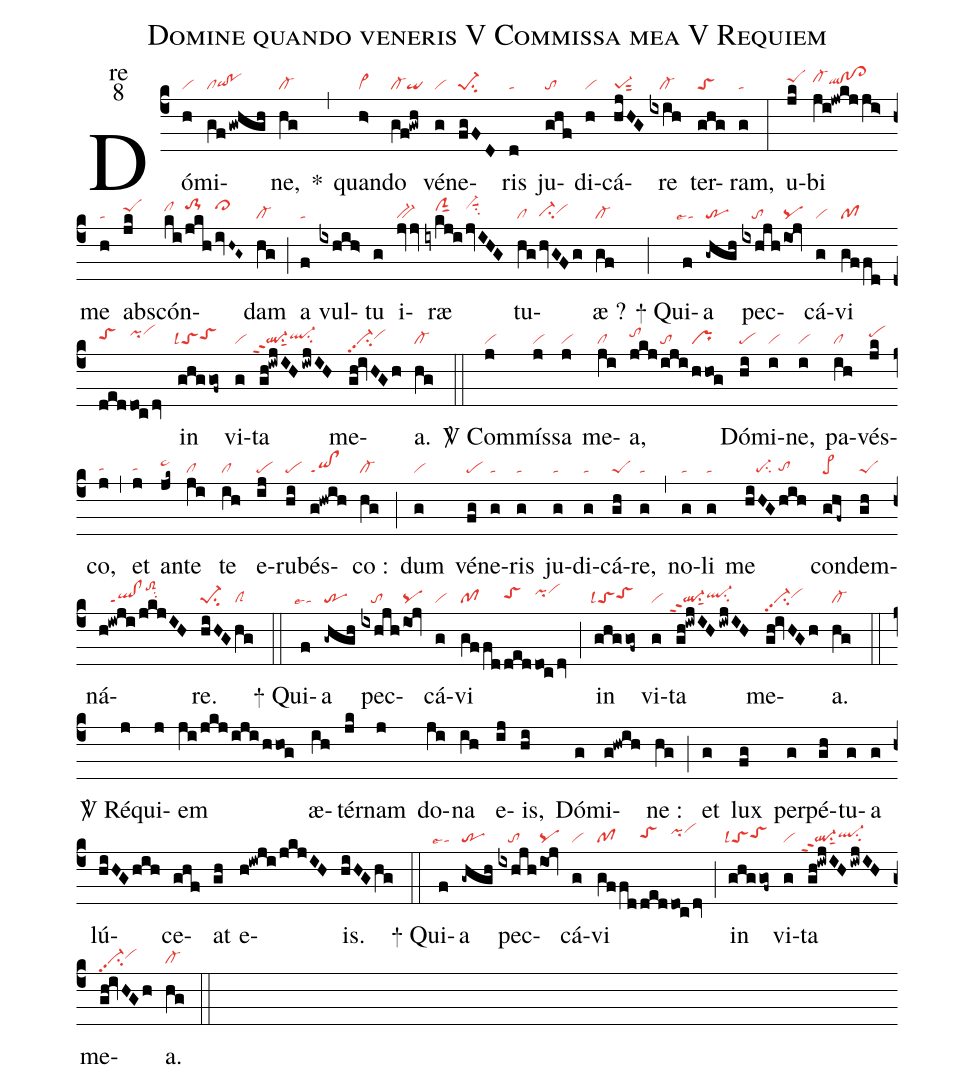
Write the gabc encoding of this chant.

name:Domine quando veneris V Commissa mea V Requiem;
office-part:re;
mode:8;
nabc-lines:1;
%%
(c4)
Dó(h|vi)mi(gf/gwhgh|clqihg!pohg)ne,(hg|cl-) <sp>*</sp>(,)
quan(h>|vi>)do(gf!gwh|cl-qi) vé(g|vi)ne(fgFD|pe-1su2)ris(d|ta) ju(ghf|to)di(h|vi)cá(hjHG|pe-1sut2)re(ixih|///cl-) ter(ghg|toS)ram,(g|ta) (:)
u(jk|peShi)bi(ji!jwkj/ji>|cl-hiqlhh!clhh!cl>hh) me(h|ta) abs(jk|peShi)cón(ki/|clhi|jkh/|to-1hj|ivH~G~|cl>hj)dam(hg|cl-) (;) a(f|ta) vul(ixhih>)tu(g)
i(jvv|bv-)ræ(iykj!i|///clShisut1|jvIHG|vi-hjsuu1su2) tu(hg|cl|hvGFg|ci-hgvihh)æ ?(gf|cl-) (;)
<sp>+</sp> Qui(f|``talse4)a(-ghgh|tr) pec(ixhjh|///to|io!jv|pq)cá(g|vi)vi(gf/fd/|pf|ded/|toShh|doc/dv|pihivihj)
in(ghggof~|`toSlsl4toShh) vi(g|vi)ta(gh!iwjIHiwjIH|``ql-ppt2su1sut1ql-hhsu2)
me(gh!ivHGh|vi-pp2su2vihh)a.(hg|cl-) (::)
<sp>V/</sp> Com(j|vi)mís(j|vi)sa(j|vi) me(ji|cl)a,(jkj/|tohi|iji/|to|hhog|pr) Dó(hi|pe)mi(i|vi)ne,(i|vi)
pa(ih|cl)vés(jk|pehi)co,(j|tahg) (,)
et(j|tahg) an(jk~|ta>hi)te(ji|cl) te(ih|cl) e(ij|pe)ru(hi|pe)bés(g!hwih|qi!clppt1)co :(hg|cl-) (;)
dum(g|vi) vé(fg|pe)ne(g|ta)ris(g|ta) ju(g|ta)di(g|ta)cá(gh|peS)re,(g|ta) (,)
no(g|ta)li(g|ta) me(hiHG|///pe-su2|hih|tohg) con(ghf~|pe>)dem(gh|peS)ná(h!iwji/|///ql!clppt1|jkjIH|//toS2hksu2)re.(hiHG|pe-1su2|hg|clS) (::)
<sp>+</sp> Qui(f|``talse4)a(-ghgh|tr) pec(ixhjh|///to|io!jv|pq)cá(g|vi)vi(gf/fd/|pf|ded/|toShh|doc/dv|pihivihj) (;)
in(ghggof~|`toSlsl4toShh) vi(g|vi)ta(gh!iwjIHiwjIH|``ql-ppt2su1sut1ql-hhsu2)
me(gh!ivHGh|vi-pp2su2vihh)a.(hg|cl-) (::)
<sp>V/</sp> Ré(j)qui(j)em(ji/jkj/iji/hhog) æ(ih)tér(jk)nam(j) do(ji)na(ih) e(ij)is,(hi)
Dó(g)mi(g!hwih)ne :(hg) (;)
et(g) lux(fg) per(g)pé(gh)tu(g)a(g) lú(hiHGhih)ce(ghf)at(gh)
e(h!iwji/jkjIH)is.(hiHGhg) (::)
<sp>+</sp> Qui(f|``talse4)a(-ghgh|tr) pec(ixhjh|///to|io!jv|pq)cá(g|vi)vi(gf/fd/|pf|ded/|toShh|doc/dv|pihivihj) (;)
in(ghggof~|`toSlsl4toShh) vi(g|vi)ta(gh!iwjIHiwjIH|``ql-ppt2su1sut1ql-hhsu2)
me(gh!ivHGh|vi-pp2su2vihh)a.(hg|cl-) (::)
